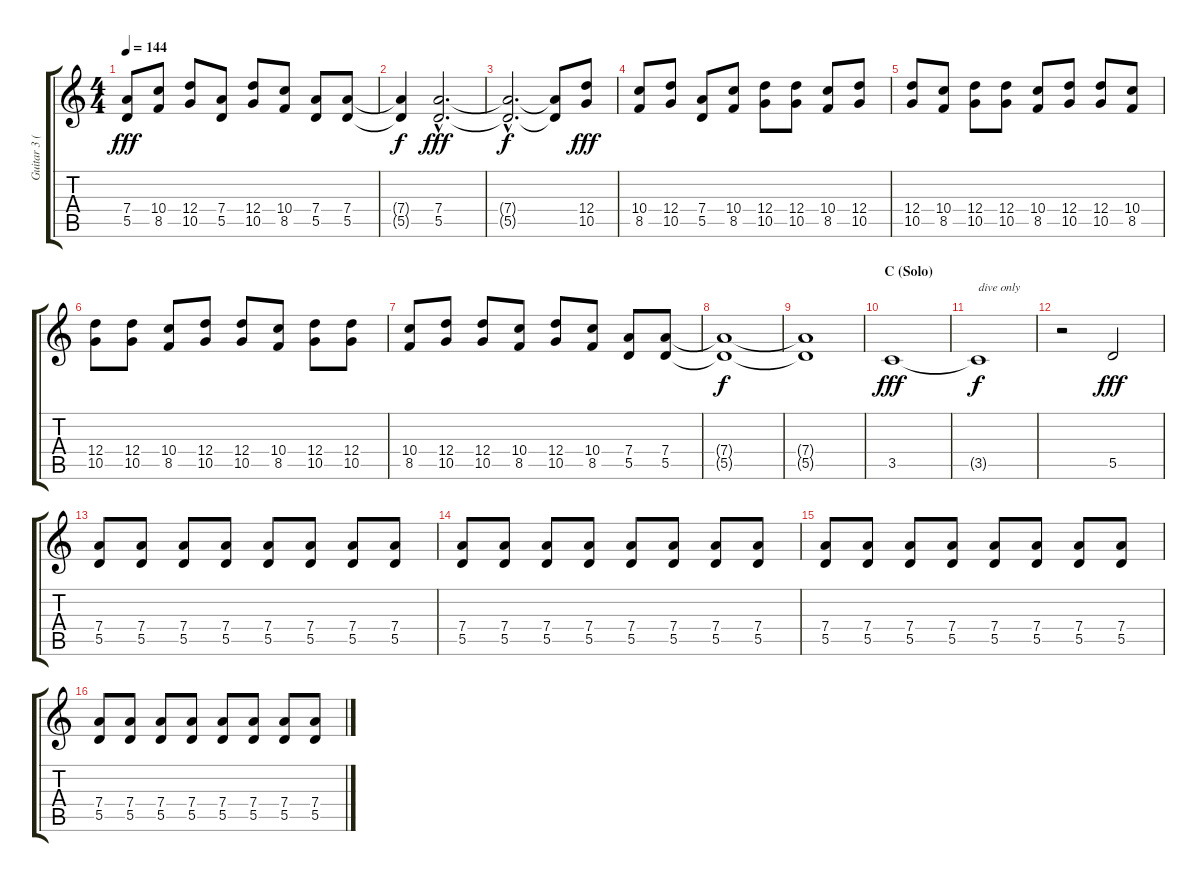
\track ("Guitar 3 (Rhythm)" "Guitar 3 (") {instrument distortionguitar}
\staff {score tabs}
\tuning (E4 B3 G3 D3 A2 E2) {hide}
\ts (4 4)
\tempo 144
\clef g2
\ks c
(7.4 5.5).8{dy fff} (10.4 8.5).8 (12.4 10.5).8 (7.4 5.5).8 (12.4 10.5).8 (10.4 8.5).8 (7.4 5.5).8 (7.4 5.5).8 |
(7.4{t} 5.5{t}).4{dy f} (7.4{hac} 5.5{hac}).2{d dy fff} |
(7.4{hac t} 5.5{hac t}).2{d dy f} (7.4{t} 5.5{t}).8 (12.4 10.5).8{dy fff} |
(10.4 8.5).8 (12.4 10.5).8 (7.4 5.5).8 (10.4 8.5).8 (12.4 10.5).8 (12.4 10.5).8 (10.4 8.5).8 (12.4 10.5).8 |
(12.4 10.5).8 (10.4 8.5).8 (12.4 10.5).8 (12.4 10.5).8 (10.4 8.5).8 (12.4 10.5).8 (12.4 10.5).8 (10.4 8.5).8 |
(12.4 10.5).8 (12.4 10.5).8 (10.4 8.5).8 (12.4 10.5).8 (12.4 10.5).8 (10.4 8.5).8 (12.4 10.5).8 (12.4 10.5).8 |
(10.4 8.5).8 (12.4 10.5).8 (12.4 10.5).8 (10.4 8.5).8 (12.4 10.5).8 (10.4 8.5).8 (7.4 5.5).8 (7.4 5.5).8 |
(7.4{t} 5.5{t}).1{dy f} |
(7.4{t} 5.5{t}).1 |
\section ("" "C (Solo)")
3.5.1{dy fff} |
3.5{t}.1{txt "dive only" dy f} |
r.2 5.5.2{dy fff} |
(7.4 5.5).8 (7.4 5.5).8 (7.4 5.5).8 (7.4 5.5).8 (7.4 5.5).8 (7.4 5.5).8 (7.4 5.5).8 (7.4 5.5).8 |
(7.4 5.5).8 (7.4 5.5).8 (7.4 5.5).8 (7.4 5.5).8 (7.4 5.5).8 (7.4 5.5).8 (7.4 5.5).8 (7.4 5.5).8 |
(7.4 5.5).8 (7.4 5.5).8 (7.4 5.5).8 (7.4 5.5).8 (7.4 5.5).8 (7.4 5.5).8 (7.4 5.5).8 (7.4 5.5).8 |
(7.4 5.5).8 (7.4 5.5).8 (7.4 5.5).8 (7.4 5.5).8 (7.4 5.5).8 (7.4 5.5).8 (7.4 5.5).8 (7.4 5.5).8
